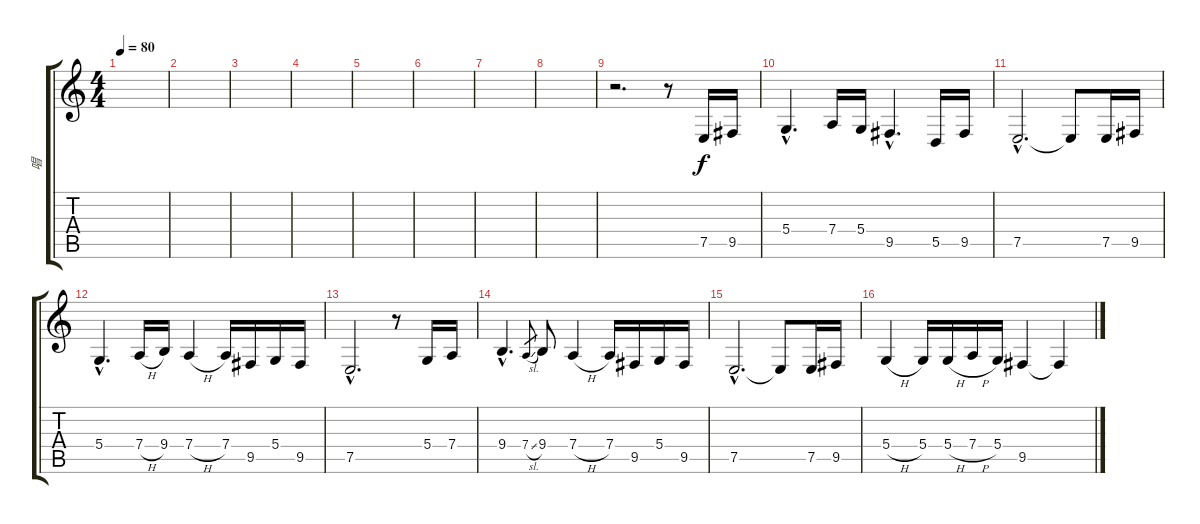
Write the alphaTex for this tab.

\track ("唱" "唱") {instrument oboe}
\staff {score tabs}
\tuning (E4 B3 G3 D3 A2 E2) {hide}
\ts (4 4)
\tempo 80
\clef g2
\ks c
|
|
|
|
|
|
|
|
r.2{d} r.8 7.5.16 9.5.16 |
5.4{hac}.4{d} 7.4.16 5.4.16 9.5{hac}.4{d} 5.5.16 9.5.16 |
7.5{hac}.2{d} 7.5{t}.8 7.5.16 9.5.16 |
5.4{hac}.4{d} 7.4{h}.16 9.4.16 7.4{h}.4 7.4.16 9.5.16 5.4.16 9.5.16 |
7.5{hac}.2{d} r.8 5.4.16 7.4.16 |
9.4{hac}.4{d} 7.4{sl}.8{gr} 9.4.8 7.4{h}.4 7.4.16 9.5.16 5.4.16 9.5.16 |
7.5{hac}.2{d} 7.5{t}.8 7.5.16 9.5.16 |
5.4{h}.4 5.4.16 5.4{h}.16 7.4{h}.16 5.4.16 9.5.4 9.5{t}.4
